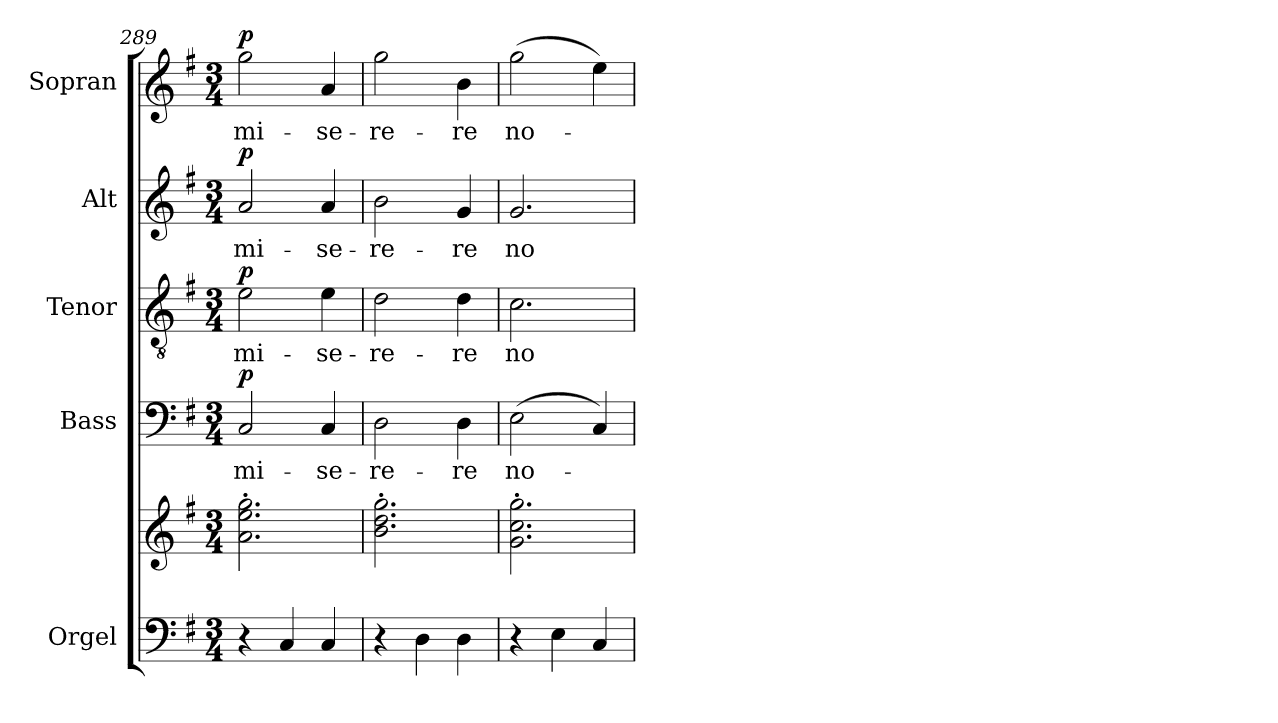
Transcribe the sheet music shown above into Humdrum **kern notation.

**kern	**kern	**kern	**text	**dynam	**kern	**text	**dynam	**kern	**text	**dynam	**kern	**text	**dynam
*part5	*part5	*part4	*part4	*part4	*part3	*part3	*part3	*part2	*part2	*part2	*part1	*part1	*part1
*staff6	*staff5	*staff4	*staff4	*staff4	*staff3	*staff3	*staff3	*staff2	*staff2	*staff2	*staff1	*staff1	*staff1
*I"Orgel	*	*I"Bass	*	*	*I"Tenor	*	*	*I"Alt	*	*	*I"Sopran	*	*
*I'Org.	*	*I'B.	*	*	*I'T.	*	*	*I'A.	*	*	*I'S.	*	*
*clefF4	*clefG2	*clefF4	*	*	*clefGv2	*	*	*clefG2	*	*	*clefG2	*	*
*k[f#]	*k[f#]	*k[f#]	*	*	*k[f#]	*	*	*k[f#]	*	*	*k[f#]	*	*
*G:	*G:	*G:	*	*	*G:	*	*	*G:	*	*	*G:	*	*
*M3/4	*M3/4	*M3/4	*	*	*M3/4	*	*	*M3/4	*	*	*M3/4	*	*
=289	=289	=289	=289	=289	=289	=289	=289	=289	=289	=289	=289	=289	=289
!	!	!	!LO:LY:b	!LO:DY:a	!	!LO:LY:b	!LO:DY:a	!	!LO:LY:b	!LO:DY:a	!	!LO:LY:b	!LO:DY:a
4r	2.a\'> 2.ee\'> 2.gg\'>	2C/	mi-	p	2e\	mi-	p	2a/	mi-	p	2gg\	mi-	p
4C/	.	.	.	.	.	.	.	.	.	.	.	.	.
!	!	!	!LO:LY:b	!	!	!LO:LY:b	!	!	!LO:LY:b	!	!	!LO:LY:b	!
4C/	.	4C/	-se-	.	4e\	-se-	.	4a/	-se-	.	4a/	-se-	.
=290	=290	=290	=290	=290	=290	=290	=290	=290	=290	=290	=290	=290	=290
!	!	!	!LO:LY:b	!	!	!LO:LY:b	!	!	!LO:LY:b	!	!	!LO:LY:b	!
4r	2.b\'> 2.dd\'> 2.gg\'>	2D\	-re-	.	2d\	-re-	.	2b\	-re-	.	2gg\	-re-	.
4D\	.	.	.	.	.	.	.	.	.	.	.	.	.
!	!	!	!LO:LY:b	!	!	!LO:LY:b	!	!	!LO:LY:b	!	!	!LO:LY:b	!
4D\	.	4D\	-re	.	4d\	-re	.	4g/	-re	.	4b\	-re	.
=291	=291	=291	=291	=291	=291	=291	=291	=291	=291	=291	=291	=291	=291
!	!	!	!LO:LY:b	!	!	!LO:LY:b	!	!	!LO:LY:b	!	!	!LO:LY:b	!
4r	2.g\'> 2.cc\'> 2.gg\'>	(>2E\	no-	.	2.c\	no-	.	2.g/	no-	.	(>2gg\	no-	.
4E\	.	.	.	.	.	.	.	.	.	.	.	.	.
4C/	.	4C/)	.	.	.	.	.	.	.	.	4ee\)	.	.
=	=	=	=	=	=	=	=	=	=	=	=	=	=
*-	*-	*-	*-	*-	*-	*-	*-	*-	*-	*-	*-	*-	*-
